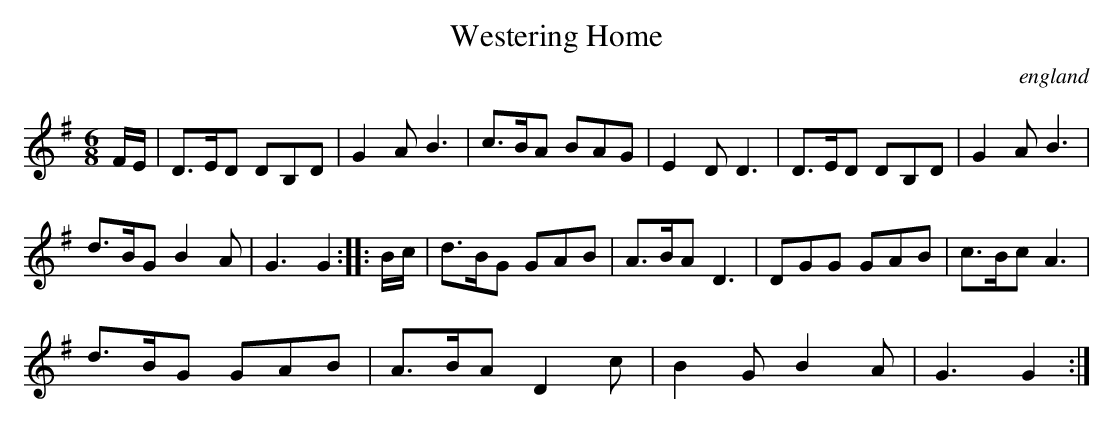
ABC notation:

X:1
T:Westering Home
O:england
M:6/8
L:1/8
K:G
F/E/|D>ED DB,D|G2 A B3|c>BA BAG|E2 D D3|D>ED DB,D|G2 A B3|
d>BG B2 A|G3 G2::B/c/|d>BG GAB|A>BA D3|DGG GAB|c>Bc A3|
d>BG GAB|A>BA D2 c|B2 G B2 A|G3 G2:|]
